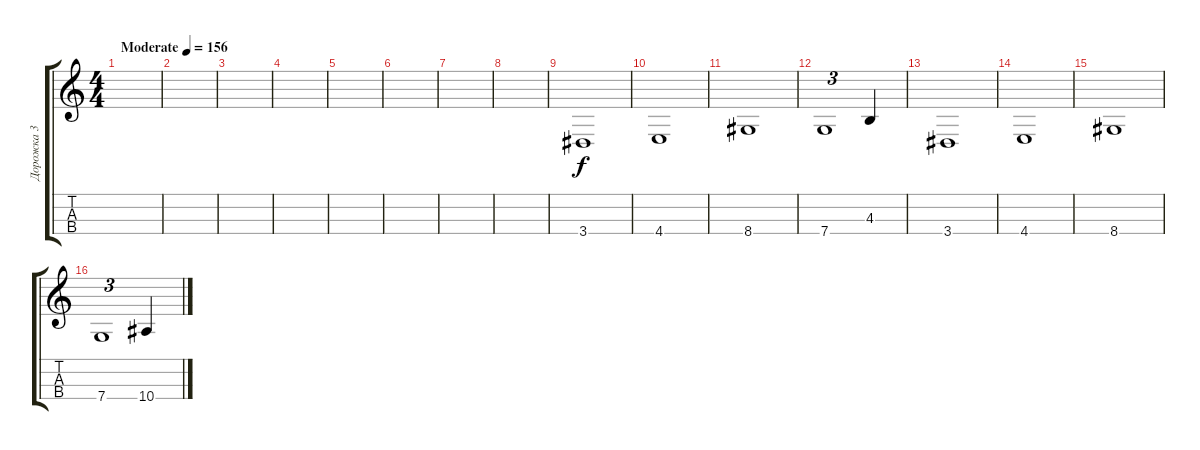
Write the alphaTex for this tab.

\track ("Дорожка 3" "Дорожка 3") {instrument electricbassfinger}
\staff {score tabs}
\tuning (F3 C3 G2 C2) {hide}
\ts (4 4)
\tempo (156 "Moderate")
\clef g2
\ks c
|
|
|
|
|
|
|
|
3.4.1 |
4.4.1 |
8.4.1 |
7.4.1{tu (3 2)} 4.3.4 |
3.4.1 |
4.4.1 |
8.4.1 |
7.4.1{tu (3 2)} 10.4.4
